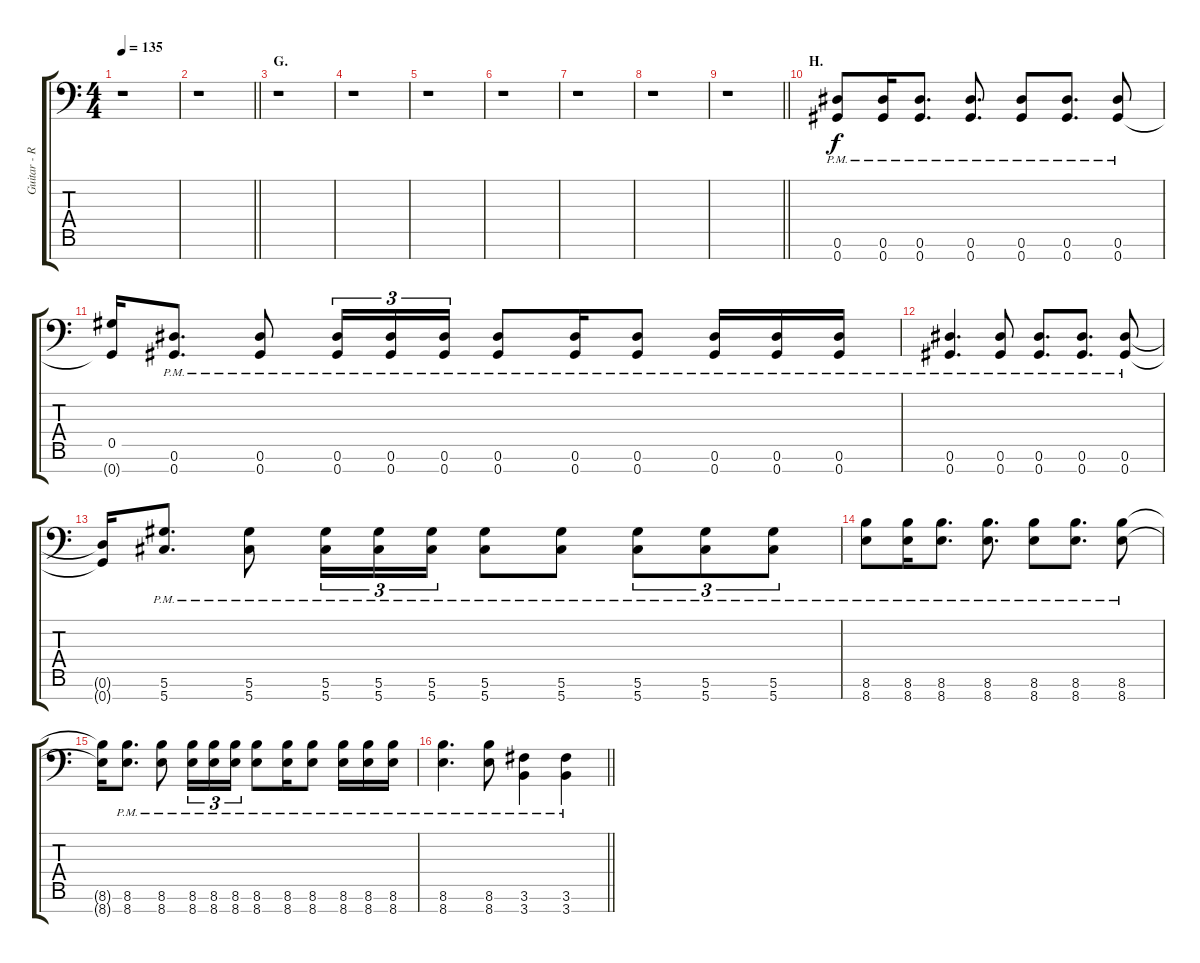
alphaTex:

\track ("Guitar - Right" "Guitar - R") {instrument distortionguitar}
\staff {score tabs}
\tuning (Eb4 Bb3 F3 Db3 Ab2 Eb2 Ab1) {hide}
\ts (4 4)
\tempo 135
\clef f4
\ks c
r.1{dy f} |
\barLineRight lightlight
r.1 |
\section ("" "G.")
r.1 |
r.1 |
r.1 |
r.1 |
r.1 |
r.1 |
\barLineRight lightlight
r.1 |
\section ("" "H.")
(0.6{pm} 0.7{pm}).8{volume 14 balance 8 instrument distortionguitar} (0.6{pm} 0.7{pm}).16 (0.6{pm} 0.7{pm}).8{d} (0.6{pm} 0.7{pm}).8{d} (0.6{pm} 0.7{pm}).8 (0.6{pm} 0.7{pm}).8{d} (0.6{pm} 0.7{pm}).8 |
(0.5 0.7{t}).16 (0.6{pm} 0.7{pm}).8{d} (0.6{pm} 0.7{pm}).8 (0.6{pm} 0.7{pm}).16{tu (3 2)} (0.6{pm} 0.7{pm}).16{tu (3 2)} (0.6{pm} 0.7{pm}).16{tu (3 2)} (0.6{pm} 0.7{pm}).8 (0.6{pm} 0.7{pm}).16 (0.6{pm} 0.7{pm}).8 (0.6{pm} 0.7{pm}).16 (0.6{pm} 0.7{pm}).16 (0.6{pm} 0.7{pm}).16 |
(0.6{pm} 0.7{pm}).4{d} (0.6{pm} 0.7{pm}).8 (0.6{pm} 0.7{pm}).8{d} (0.6{pm} 0.7{pm}).8{d} (0.6{pm} 0.7{pm}).8 |
(0.6{t} 0.7{t}).16 (5.6{pm} 5.7{pm}).8{d} (5.6{pm} 5.7{pm}).8 (5.6{pm} 5.7{pm}).16{tu (3 2)} (5.6{pm} 5.7{pm}).16{tu (3 2)} (5.6{pm} 5.7{pm}).16{tu (3 2)} (5.6{pm} 5.7{pm}).8 (5.6{pm} 5.7{pm}).8 (5.6{pm} 5.7{pm}).8{tu (3 2)} (5.6{pm} 5.7{pm}).8{tu (3 2)} (5.6{pm} 5.7{pm}).8{tu (3 2)} |
(8.6{pm} 8.7{pm}).8 (8.6{pm} 8.7{pm}).16 (8.6{pm} 8.7{pm}).8{d} (8.6{pm} 8.7{pm}).8{d} (8.6{pm} 8.7{pm}).8 (8.6{pm} 8.7{pm}).8{d} (8.6{pm} 8.7{pm}).8 |
(8.6{t} 8.7{t}).16 (8.6{pm} 8.7{pm}).8{d} (8.6{pm} 8.7{pm}).8 (8.6{pm} 8.7{pm}).16{tu (3 2)} (8.6{pm} 8.7{pm}).16{tu (3 2)} (8.6{pm} 8.7{pm}).16{tu (3 2)} (8.6{pm} 8.7{pm}).8 (8.6{pm} 8.7{pm}).16 (8.6{pm} 8.7{pm}).8 (8.6{pm} 8.7{pm}).16 (8.6{pm} 8.7{pm}).16 (8.6{pm} 8.7{pm}).16 |
\barLineRight lightlight
(8.6{pm} 8.7{pm}).4{d} (8.6{pm} 8.7{pm}).8 (3.6{pm} 3.7{pm}).4 (3.6{pm} 3.7{pm}).4
